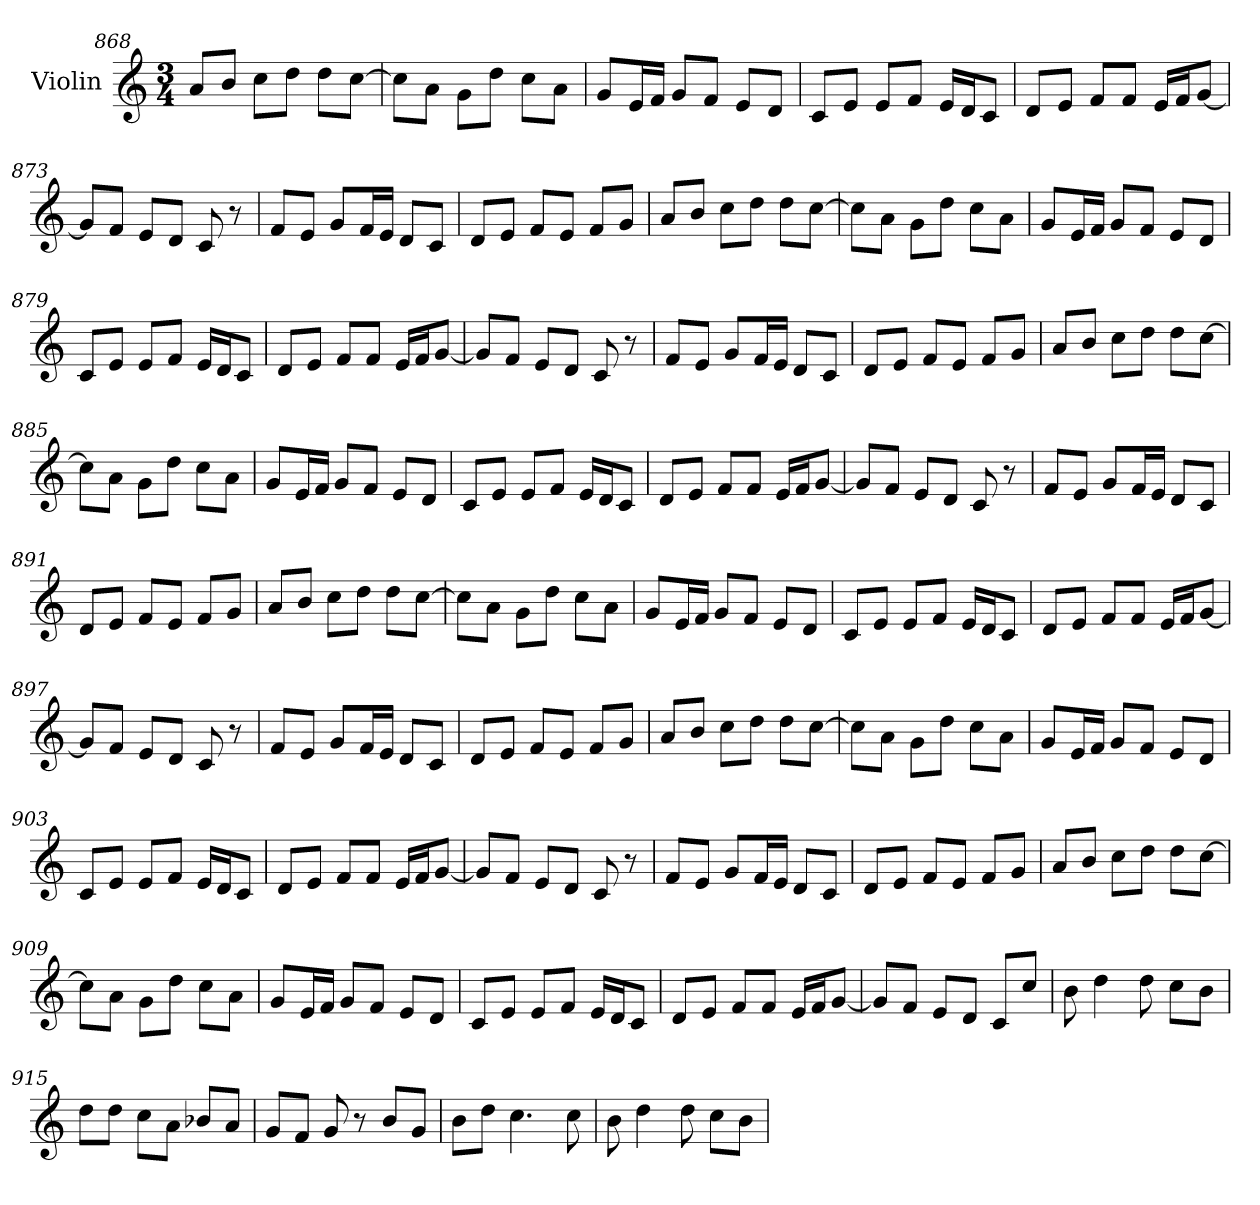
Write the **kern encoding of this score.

**kern
*part1
*staff1
*I"Violin
*clefG2
*k[]
*M3/4
=868
8a/L
8b/J
8cc\L
8dd\J
8dd\L
[8cc\J
=869
8cc\L]
8a\J
8g\L
8dd\J
8cc\L
8a\J
!!LO:PB:g=z
=870
8g/L
16e/L
16f/JJ
8g/L
8f/J
8e/L
8d/J
=871
8c/L
8e/J
8e/L
8f/J
16e/LL
16d/J
8c/J
=872
8d/L
8e/J
8f/L
8f/J
16e/LL
16f/J
[8g/J
=873
8g/L]
8f/J
8e/L
8d/J
8c/
8r
=874
8f/L
8e/J
8g/L
16f/L
16e/JJ
8d/L
8c/J
!!LO:LB:g=z
=875
8d/L
8e/J
8f/L
8e/J
8f/L
8g/J
=876
8a/L
8b/J
8cc\L
8dd\J
8dd\L
[8cc\J
=877
8cc\L]
8a\J
8g\L
8dd\J
8cc\L
8a\J
=878
8g/L
16e/L
16f/JJ
8g/L
8f/J
8e/L
8d/J
=879
8c/L
8e/J
8e/L
8f/J
16e/LL
16d/J
8c/J
=880
8d/L
8e/J
8f/L
8f/J
16e/LL
16f/J
[8g/J
!!LO:LB:g=z
=881
8g/L]
8f/J
8e/L
8d/J
8c/
8r
=882
8f/L
8e/J
8g/L
16f/L
16e/JJ
8d/L
8c/J
=883
8d/L
8e/J
8f/L
8e/J
8f/L
8g/J
=884
8a/L
8b/J
8cc\L
8dd\J
8dd\L
[8cc\J
=885
8cc\L]
8a\J
8g\L
8dd\J
8cc\L
8a\J
=886
8g/L
16e/L
16f/JJ
8g/L
8f/J
8e/L
8d/J
!!LO:LB:g=z
=887
8c/L
8e/J
8e/L
8f/J
16e/LL
16d/J
8c/J
=888
8d/L
8e/J
8f/L
8f/J
16e/LL
16f/J
[8g/J
=889
8g/L]
8f/J
8e/L
8d/J
8c/
8r
=890
8f/L
8e/J
8g/L
16f/L
16e/JJ
8d/L
8c/J
=891
8d/L
8e/J
8f/L
8e/J
8f/L
8g/J
!!LO:LB:g=z
=892
8a/L
8b/J
8cc\L
8dd\J
8dd\L
[8cc\J
=893
8cc\L]
8a\J
8g\L
8dd\J
8cc\L
8a\J
=894
8g/L
16e/L
16f/JJ
8g/L
8f/J
8e/L
8d/J
=895
8c/L
8e/J
8e/L
8f/J
16e/LL
16d/J
8c/J
=896
8d/L
8e/J
8f/L
8f/J
16e/LL
16f/J
[8g/J
!!LO:LB:g=z
=897
8g/L]
8f/J
8e/L
8d/J
8c/
8r
=898
8f/L
8e/J
8g/L
16f/L
16e/JJ
8d/L
8c/J
=899
8d/L
8e/J
8f/L
8e/J
8f/L
8g/J
=900
8a/L
8b/J
8cc\L
8dd\J
8dd\L
[8cc\J
=901
8cc\L]
8a\J
8g\L
8dd\J
8cc\L
8a\J
=902
8g/L
16e/L
16f/JJ
8g/L
8f/J
8e/L
8d/J
!!LO:LB:g=z
=903
8c/L
8e/J
8e/L
8f/J
16e/LL
16d/J
8c/J
=904
8d/L
8e/J
8f/L
8f/J
16e/LL
16f/J
[8g/J
=905
8g/L]
8f/J
8e/L
8d/J
8c/
8r
=906
8f/L
8e/J
8g/L
16f/L
16e/JJ
8d/L
8c/J
=907
8d/L
8e/J
8f/L
8e/J
8f/L
8g/J
!!LO:LB:g=z
=908
8a/L
8b/J
8cc\L
8dd\J
8dd\L
[8cc\J
=909
8cc\L]
8a\J
8g\L
8dd\J
8cc\L
8a\J
=910
8g/L
16e/L
16f/JJ
8g/L
8f/J
8e/L
8d/J
=911
8c/L
8e/J
8e/L
8f/J
16e/LL
16d/J
8c/J
=912
8d/L
8e/J
8f/L
8f/J
16e/LL
16f/J
[8g/J
=913
8g/L]
8f/J
8e/L
8d/J
8c/L
8cc/J
!!LO:PB:g=z
=914
8b\
4dd\
8dd\
8cc\L
8b\J
=915
8dd\L
8dd\J
8cc\L
8a\J
8b-X/L
8a/J
=916
8g/L
8f/J
8g/
8r
8b/L
8g/J
=917
8b\L
8dd\J
4.cc\
8cc\
=918
8b\
4dd\
8dd\
8cc\L
8b\J
=
*-
